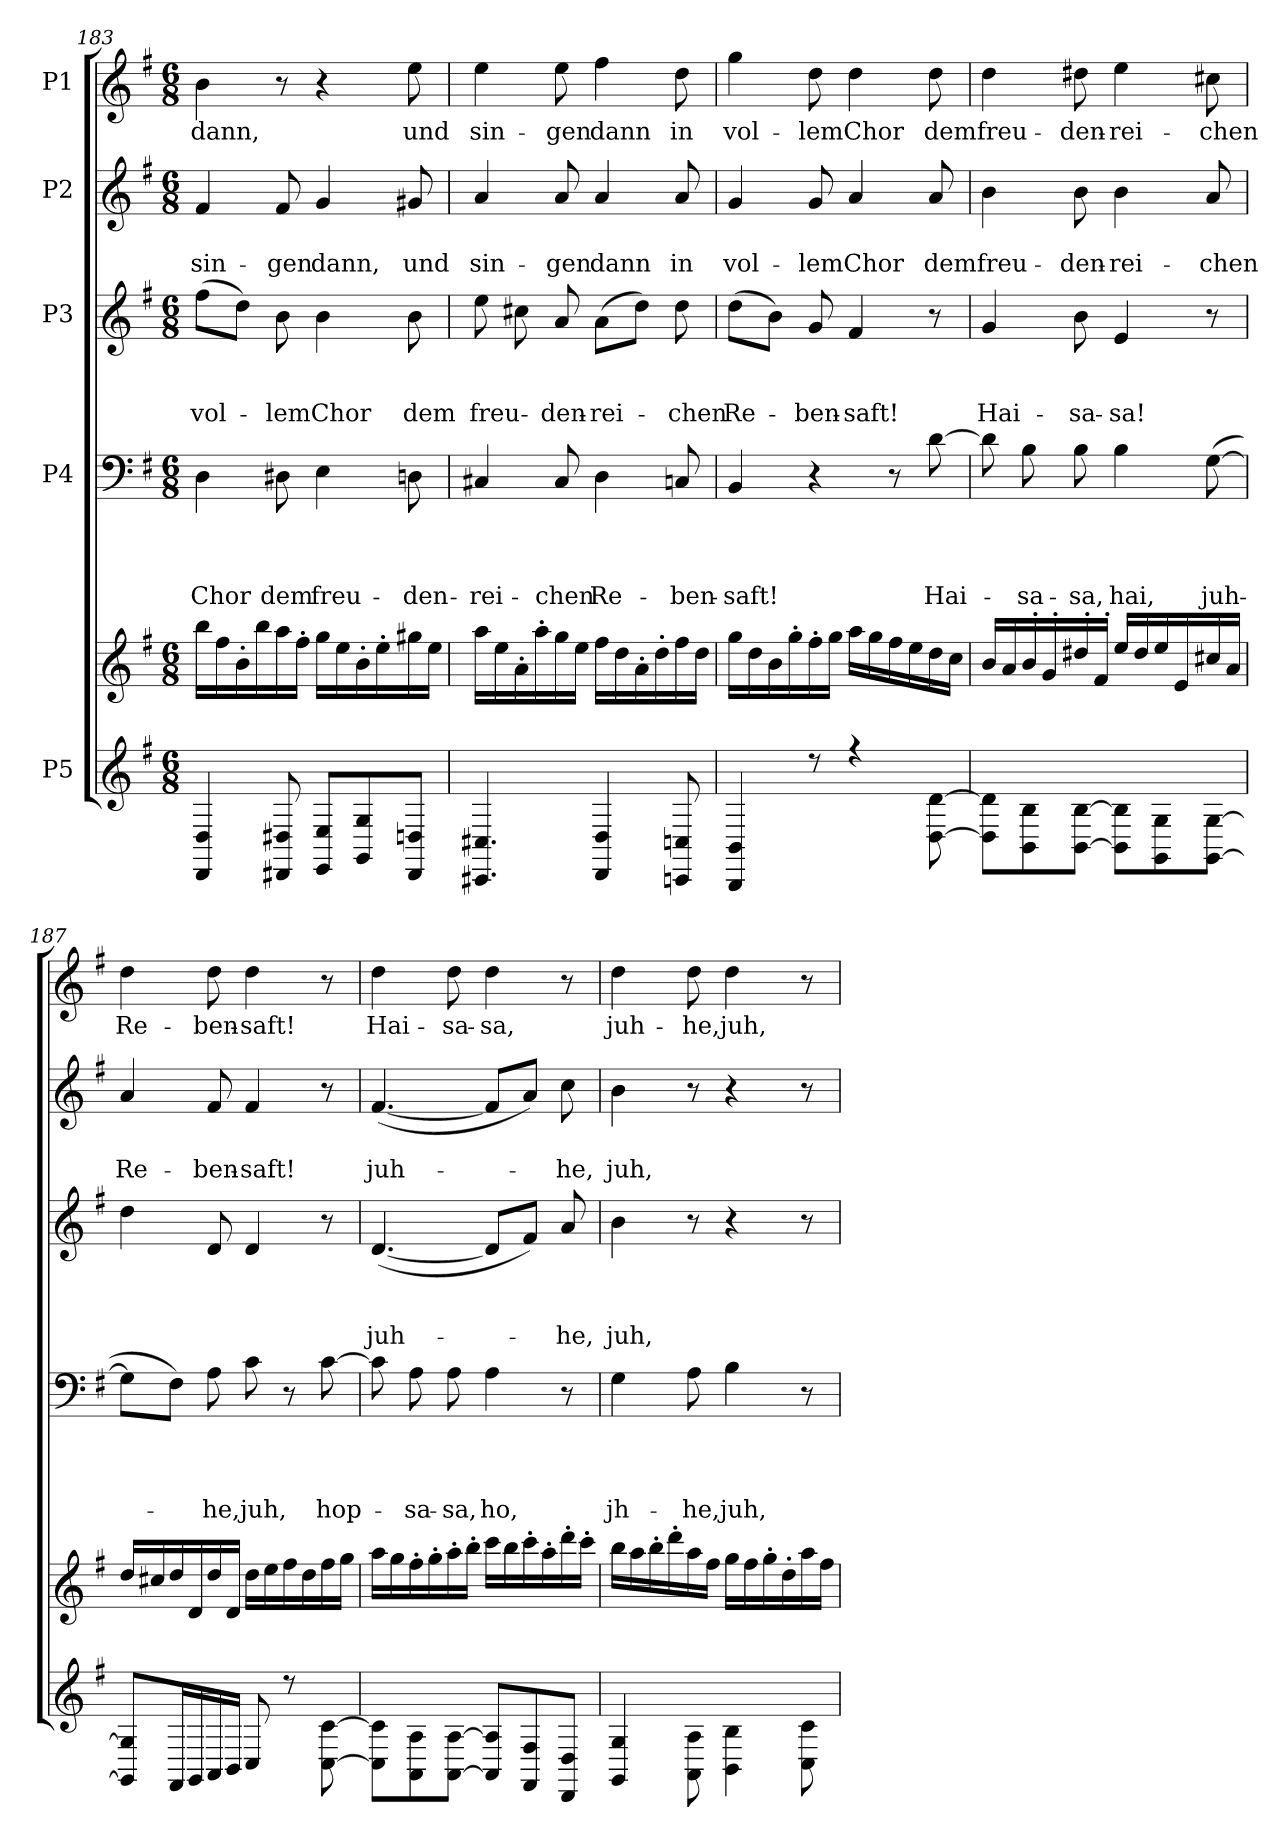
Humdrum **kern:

**kern	**kern	**kern	**text	**text	**text	**text	**kern	**text	**text	**text	**kern	**text	**text	**kern	**text
*part5	*part5	*part4	*part4	*part4	*part4	*part4	*part3	*part3	*part3	*part3	*part2	*part2	*part2	*part1	*part1
*staff6	*staff5	*staff4	*staff4	*staff4	*staff4	*staff4	*staff3	*staff3	*staff3	*staff3	*staff2	*staff2	*staff2	*staff1	*staff1
*I"P5	*	*I"P4	*	*	*	*	*I"P3	*	*	*	*I"P2	*	*	*I"P1	*
!!LO:LB:g=z
*clefG2	*clefG2	*clefF4	*	*	*	*	*clefG2	*	*	*	*clefG2	*	*	*clefG2	*
*	*	*	*	*	*	*	*ITrd7c12	*	*	*	*	*	*	*	*
*k[f#]	*k[f#]	*k[f#]	*	*	*	*	*k[f#]	*	*	*	*k[f#]	*	*	*k[f#]	*
*G:	*G:	*G:	*	*	*	*	*G:	*	*	*	*G:	*	*	*G:	*
*M6/8	*M6/8	*M6/8	*	*	*	*	*M6/8	*	*	*	*M6/8	*	*	*M6/8	*
=183	=183	=183	=183	=183	=183	=183	=183	=183	=183	=183	=183	=183	=183	=183	=183
*^	*^	*	*	*	*	*	*	*	*	*	*	*	*	*	*
*	*	*	*^	*	*	*	*	*	*	*	*	*	*	*	*	*	*
!	!	!	!	!	!	!	!	!	!LO:LY:b	!	!	!	!LO:LY:b	!	!	!LO:LY:b	!	!LO:LY:b
4DD/ 4D/	2.ryy	2.ryy	2.ryy	16bb\LL	4D\	.	.	.	Chor	(>8f#\L	.	.	vol-	4f#/	.	sin-	4b\	dann,
.	.	.	.	16ff#\	.	.	.	.	.	.	.	.	.	.	.	.	.	.
.	.	.	.	16b'>\	.	.	.	.	.	8d\J)	.	.	.	.	.	.	.	.
.	.	.	.	16bb\	.	.	.	.	.	.	.	.	.	.	.	.	.	.
!	!	!	!	!	!	!	!	!	!LO:LY:b	!	!	!	!LO:LY:b	!	!	!LO:LY:b	!	!
8DD#X/ 8D#X/	.	.	.	16aa\	8D#X\	.	.	.	dem	8B\	.	.	-lem	8f#/	.	-gen	8r	.
.	.	.	.	16ff#'>\JJ	.	.	.	.	.	.	.	.	.	.	.	.	.	.
!	!	!	!	!	!	!	!	!	!LO:LY:b	!	!	!	!LO:LY:b	!	!	!LO:LY:b	!	!
8EE/ 8E/L	.	.	.	16gg\LL	4E\	.	.	.	freu-	4B\	.	.	Chor	4g/	.	dann,	4r	.
.	.	.	.	16ee\	.	.	.	.	.	.	.	.	.	.	.	.	.	.
8GG/ 8G/	.	.	.	16b'>\	.	.	.	.	.	.	.	.	.	.	.	.	.	.
.	.	.	.	16ee'>\	.	.	.	.	.	.	.	.	.	.	.	.	.	.
!	!	!	!	!	!	!	!	!	!LO:LY:b	!	!	!	!LO:LY:b	!	!	!LO:LY:b	!	!LO:LY:b
8DD#/ 8Dn/J	.	.	.	16gg#X\	8Dn\	.	.	.	-den-	8B\	.	.	dem	8g#X/	.	und	8ee\	und
.	.	.	.	16ee\JJ	.	.	.	.	.	.	.	.	.	.	.	.	.	.
=184	=184	=184	=184	=184	=184	=184	=184	=184	=184	=184	=184	=184	=184	=184	=184	=184	=184	=184
!	!	!	!	!	!	!	!	!	!LO:LY:b	!	!	!	!LO:LY:b	!	!	!LO:LY:b	!	!LO:LY:b
4.CC#X/ 4.C#X/	2.ryy	2.ryy	2.ryy	16aa\LL	4C#X/	.	.	.	-rei-	8e\	.	.	freu-	4a/	.	sin-	4ee\	sin-
.	.	.	.	16ee\	.	.	.	.	.	.	.	.	.	.	.	.	.	.
.	.	.	.	16a'>\	.	.	.	.	.	8c#X\	.	.	.	.	.	.	.	.
.	.	.	.	16aa'>\	.	.	.	.	.	.	.	.	.	.	.	.	.	.
!	!	!	!	!	!	!	!	!	!LO:LY:b	!	!	!	!LO:LY:b	!	!	!LO:LY:b	!	!LO:LY:b
.	.	.	.	16gg\	8C#/	.	.	.	-chen	8A/	.	.	-den-	8a/	.	-gen	8ee\	-gen
.	.	.	.	16ee\JJ	.	.	.	.	.	.	.	.	.	.	.	.	.	.
!	!	!	!	!	!	!	!	!	!LO:LY:b	!	!	!	!LO:LY:b	!	!	!LO:LY:b	!	!LO:LY:b
4DD/ 4D/	.	.	.	16ff#\LL	4D\	.	.	.	Re-	(>8A\L	.	.	-rei-	4a/	.	dann	4ff#\	dann
.	.	.	.	16dd\	.	.	.	.	.	.	.	.	.	.	.	.	.	.
.	.	.	.	16a'>\	.	.	.	.	.	8d\J)	.	.	.	.	.	.	.	.
.	.	.	.	16dd'>\	.	.	.	.	.	.	.	.	.	.	.	.	.	.
!	!	!	!	!	!	!	!	!	!LO:LY:b	!	!	!	!LO:LY:b	!	!	!LO:LY:b	!	!LO:LY:b
8CCn/ 8Cn/	.	.	.	16ff#\	8Cn/	.	.	.	-ben-	8d\	.	.	-chen	8a/	.	in	8dd\	in
.	.	.	.	16dd\JJ	.	.	.	.	.	.	.	.	.	.	.	.	.	.
=185	=185	=185	=185	=185	=185	=185	=185	=185	=185	=185	=185	=185	=185	=185	=185	=185	=185	=185
!	!	!	!	!	!	!	!	!	!LO:LY:b	!	!	!	!LO:LY:b	!	!	!LO:LY:b	!	!LO:LY:b
4BBB/ 4BB/	2.ryy	2.ryy	2.ryy	16gg\LL	4BB/	.	.	.	-saft!	(>8d\L	.	.	Re-	4g/	.	vol-	4gg\	vol-
.	.	.	.	16dd\	.	.	.	.	.	.	.	.	.	.	.	.	.	.
.	.	.	.	16b\	.	.	.	.	.	8B\J)	.	.	.	.	.	.	.	.
.	.	.	.	16gg'>\	.	.	.	.	.	.	.	.	.	.	.	.	.	.
!	!	!	!	!	!	!	!	!	!	!	!	!	!LO:LY:b	!	!	!LO:LY:b	!	!LO:LY:b
8r	.	.	.	16ff#'>\	4r	.	.	.	.	8G/	.	.	-ben-	8g/	.	-lem	8dd\	-lem
.	.	.	.	16gg\JJ	.	.	.	.	.	.	.	.	.	.	.	.	.	.
!	!	!	!	!	!	!	!	!	!	!	!	!	!LO:LY:b	!	!	!LO:LY:b	!	!LO:LY:b
4r	.	.	.	16aa\LL	.	.	.	.	.	4F#/	.	.	-saft!	4a/	.	Chor	4dd\	Chor
.	.	.	.	16gg\	.	.	.	.	.	.	.	.	.	.	.	.	.	.
.	.	.	.	16ff#\	8r	.	.	.	.	.	.	.	.	.	.	.	.	.
.	.	.	.	16ee\	.	.	.	.	.	.	.	.	.	.	.	.	.	.
!	!	!	!	!	!	!	!	!	!LO:LY:b	!	!	!	!	!	!	!LO:LY:b	!	!LO:LY:b
[<8D\ [>8d\	.	.	.	16dd\	[>8d\	.	.	.	Hai-	8r	.	.	.	8a/	.	dem	8dd\	dem
.	.	.	.	16cc\JJ	.	.	.	.	.	.	.	.	.	.	.	.	.	.
!!LO:PB:g=z
=186	=186	=186	=186	=186	=186	=186	=186	=186	=186	=186	=186	=186	=186	=186	=186	=186	=186	=186
!	!	!	!	!	!	!	!	!	!	!	!	!	!LO:LY:b	!	!	!LO:LY:b	!	!LO:LY:b
8D\] 8d\]L	2.ryy	2.ryy	2.ryy	16b/LL	8d\]	.	.	.	.	4G/	.	.	Hai-	4b\	.	freu-	4dd\	freu-
.	.	.	.	16a/	.	.	.	.	.	.	.	.	.	.	.	.	.	.
!	!	!	!	!	!	!	!	!	!LO:LY:b	!	!	!	!	!	!	!	!	!
8BB\ 8B\	.	.	.	16b'>/	8B\	.	.	.	-sa-	.	.	.	.	.	.	.	.	.
.	.	.	.	16g'>/	.	.	.	.	.	.	.	.	.	.	.	.	.	.
!	!	!	!	!	!	!	!	!	!LO:LY:b	!	!	!	!LO:LY:b	!	!	!LO:LY:b	!	!LO:LY:b
[<8BB\ [>8B\J	.	.	.	16dd#X'>/	8B\	.	.	.	-sa,	8B\	.	.	-sa-	8b\	.	-den-	8dd#X\	-den-
.	.	.	.	16f#'>/JJ	.	.	.	.	.	.	.	.	.	.	.	.	.	.
!	!	!	!	!	!	!	!	!	!LO:LY:b	!	!	!	!LO:LY:b	!	!	!LO:LY:b	!	!LO:LY:b
8BB\] 8B\]L	.	.	.	16ee/LL	4B\	.	.	.	hai,	4E/	.	.	-sa!	4b\	.	-rei-	4ee\	-rei-
.	.	.	.	16dd#/	.	.	.	.	.	.	.	.	.	.	.	.	.	.
8GG\ 8G\	.	.	.	16ee/	.	.	.	.	.	.	.	.	.	.	.	.	.	.
.	.	.	.	16e/	.	.	.	.	.	.	.	.	.	.	.	.	.	.
!	!	!	!	!	!	!	!	!	!LO:LY:b	!	!	!	!	!	!	!LO:LY:b	!	!LO:LY:b
[<8GG\ [>8G\J	.	.	.	16cc#X/	(>[>8G\	.	.	.	juh-	8r	.	.	.	8a/	.	-chen	8cc#X\	-chen
.	.	.	.	16a/JJ	.	.	.	.	.	.	.	.	.	.	.	.	.	.
=187	=187	=187	=187	=187	=187	=187	=187	=187	=187	=187	=187	=187	=187	=187	=187	=187	=187	=187
!	!	!	!	!	!	!	!	!	!	!	!	!	!	!	!	!LO:LY:b	!	!LO:LY:b
8GG/] 8G/]L	2.ryy	2.ryy	2.ryy	16dd/LL	8G\L]	.	.	.	.	4d\	.	.	.	4a/	.	Re-	4dd\	Re-
.	.	.	.	16cc#X/	.	.	.	.	.	.	.	.	.	.	.	.	.	.
16FF#/L	.	.	.	16dd/	8F#\J)	.	.	.	.	.	.	.	.	.	.	.	.	.
16GG/	.	.	.	16d/	.	.	.	.	.	.	.	.	.	.	.	.	.	.
!	!	!	!	!	!	!	!	!	!LO:LY:b	!	!	!	!	!	!	!LO:LY:b	!	!LO:LY:b
16AA/	.	.	.	16dd/	8A\	.	.	.	-he,	8D/	.	.	.	8f#/	.	-ben-	8dd\	-ben-
16BB/JJ	.	.	.	16d/JJ	.	.	.	.	.	.	.	.	.	.	.	.	.	.
!	!	!	!	!	!	!	!	!	!LO:LY:b	!	!	!	!	!	!	!LO:LY:b	!	!LO:LY:b
8C/	.	.	.	16dd\LL	8c\	.	.	.	juh,	4D/	.	.	.	4f#/	.	-saft!	4dd\	-saft!
.	.	.	.	16ee\	.	.	.	.	.	.	.	.	.	.	.	.	.	.
8r	.	.	.	16ff#\	8r	.	.	.	.	.	.	.	.	.	.	.	.	.
.	.	.	.	16dd\	.	.	.	.	.	.	.	.	.	.	.	.	.	.
!	!	!	!	!	!	!	!	!	!LO:LY:b	!	!	!	!	!	!	!	!	!
[<8C\ [>8c\	.	.	.	16ff#\	[>8c\	.	.	.	hop-	8r	.	.	.	8r	.	.	8r	.
.	.	.	.	16gg\JJ	.	.	.	.	.	.	.	.	.	.	.	.	.	.
=188	=188	=188	=188	=188	=188	=188	=188	=188	=188	=188	=188	=188	=188	=188	=188	=188	=188	=188
!	!	!	!	!	!	!	!	!	!	!	!	!	!LO:LY:b	!	!	!LO:LY:b	!	!LO:LY:b
8C\] 8c\]L	2.ryy	2.ryy	2.ryy	16aa\LL	8c\]	.	.	.	.	(<[<4.D/	.	.	juh-	(<[<4.f#/	.	juh-	4dd\	Hai-
.	.	.	.	16gg\	.	.	.	.	.	.	.	.	.	.	.	.	.	.
!	!	!	!	!	!	!	!	!	!LO:LY:b	!	!	!	!	!	!	!	!	!
8AA\ 8A\	.	.	.	16ff#'>\	8A\	.	.	.	-sa-	.	.	.	.	.	.	.	.	.
.	.	.	.	16gg'>\	.	.	.	.	.	.	.	.	.	.	.	.	.	.
!	!	!	!	!	!	!	!	!	!LO:LY:b	!	!	!	!	!	!	!	!	!LO:LY:b
[<8AA\ [>8A\J	.	.	.	16aa'>\	8A\	.	.	.	-sa,	.	.	.	.	.	.	.	8dd\	-sa-
.	.	.	.	16bb'>\JJ	.	.	.	.	.	.	.	.	.	.	.	.	.	.
!	!	!	!	!	!	!	!	!	!LO:LY:b	!	!	!	!	!	!	!	!	!LO:LY:b
8AA/] 8A/]L	.	.	.	16ccc\LL	4A\	.	.	.	ho,	8D/L]	.	.	.	8f#/L]	.	.	4dd\	-sa,
.	.	.	.	16bb\	.	.	.	.	.	.	.	.	.	.	.	.	.	.
8FF#/ 8F#/	.	.	.	16ccc'>\	.	.	.	.	.	8F#/J)	.	.	.	8a/J)	.	.	.	.
.	.	.	.	16aa'>\	.	.	.	.	.	.	.	.	.	.	.	.	.	.
!	!	!	!	!	!	!	!	!	!	!	!	!	!LO:LY:b	!	!	!LO:LY:b	!	!
8DD/ 8D/J	.	.	.	16ddd'>\	8r	.	.	.	.	8A/	.	.	-he,	8cc\	.	-he,	8r	.
.	.	.	.	16ccc'>\JJ	.	.	.	.	.	.	.	.	.	.	.	.	.	.
!!LO:LB:g=z
=189	=189	=189	=189	=189	=189	=189	=189	=189	=189	=189	=189	=189	=189	=189	=189	=189	=189	=189
!	!	!	!	!	!	!	!	!	!LO:LY:b	!	!	!	!LO:LY:b	!	!	!LO:LY:b	!	!LO:LY:b
4GG/ 4G/	2.ryy	2.ryy	2.ryy	16bb\LL	4G\	.	.	.	jh-	4B\	.	.	juh,	4b\	.	juh,	4dd\	juh-
.	.	.	.	16aa\	.	.	.	.	.	.	.	.	.	.	.	.	.	.
.	.	.	.	16bb'>\	.	.	.	.	.	.	.	.	.	.	.	.	.	.
.	.	.	.	16ddd'>\	.	.	.	.	.	.	.	.	.	.	.	.	.	.
!	!	!	!	!	!	!	!	!	!LO:LY:b	!	!	!	!	!	!	!	!	!LO:LY:b
8AA\ 8A\	.	.	.	16aa\	8A\	.	.	.	-he,	8r	.	.	.	8r	.	.	8dd\	-he,
.	.	.	.	16ff#\JJ	.	.	.	.	.	.	.	.	.	.	.	.	.	.
!	!	!	!	!	!	!	!	!	!LO:LY:b	!	!	!	!	!	!	!	!	!LO:LY:b
4BB\ 4B\	.	.	.	16gg\LL	4B\	.	.	.	juh,	4r	.	.	.	4r	.	.	4dd\	juh,
.	.	.	.	16ff#\	.	.	.	.	.	.	.	.	.	.	.	.	.	.
.	.	.	.	16gg'>\	.	.	.	.	.	.	.	.	.	.	.	.	.	.
.	.	.	.	16dd'>\	.	.	.	.	.	.	.	.	.	.	.	.	.	.
8C\ 8c\	.	.	.	16aa\	8r	.	.	.	.	8r	.	.	.	8r	.	.	8r	.
.	.	.	.	16ff#\JJ	.	.	.	.	.	.	.	.	.	.	.	.	.	.
*v	*v	*	*	*	*	*	*	*	*	*	*	*	*	*	*	*	*	*
*	*v	*v	*v	*	*	*	*	*	*	*	*	*	*	*	*	*	*
=	=	=	=	=	=	=	=	=	=	=	=	=	=	=	=
*-	*-	*-	*-	*-	*-	*-	*-	*-	*-	*-	*-	*-	*-	*-	*-
